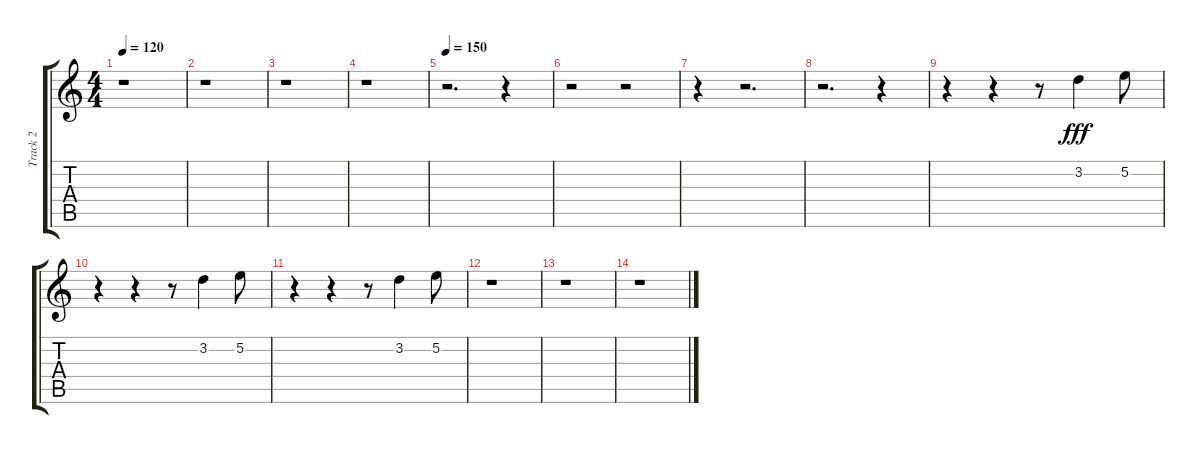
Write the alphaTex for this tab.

\track ("Track 2" "Track 2") {instrument overdrivenguitar}
\staff {score tabs}
\tuning (E4 B3 G3 D3 A2 E2) {hide}
\ts (4 4)
\tempo 120
\clef g2
\ks c
r.1{dy fff} |
r.1 |
r.1 |
r.1 |
\tempo 150
r.2{d} r.4 |
r.2 r.2 |
r.4 r.2{d} |
r.2{d} r.4 |
r.4 r.4 r.8 3.2.4 5.2.8 |
r.4 r.4 r.8 3.2.4 5.2.8 |
r.4 r.4 r.8 3.2.4 5.2.8 |
r.1 |
r.1 |
r.1
